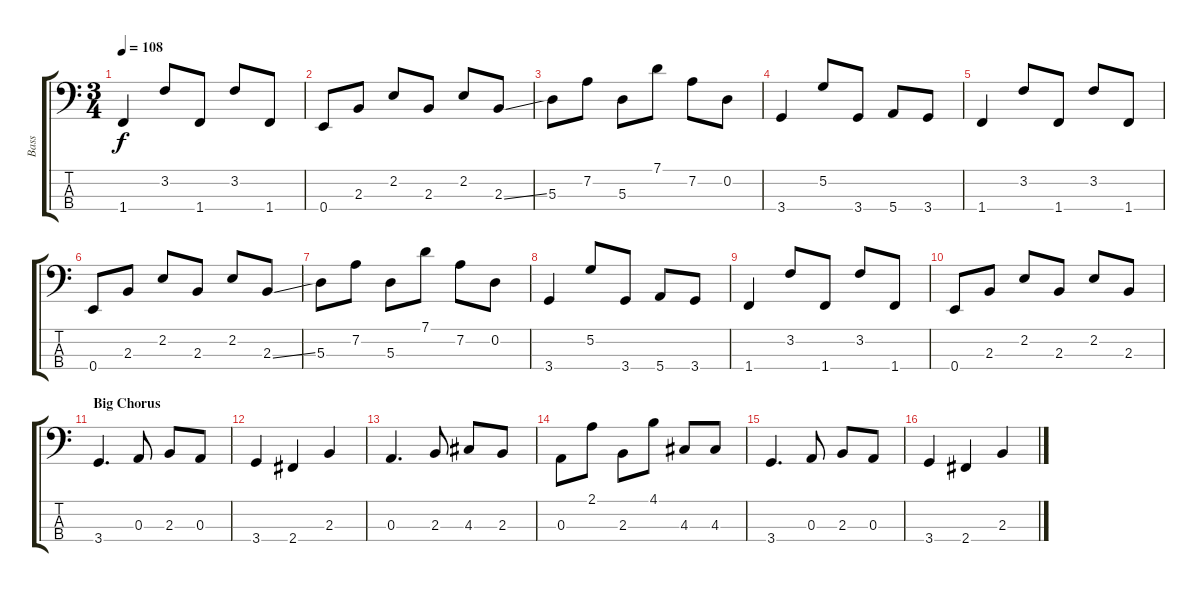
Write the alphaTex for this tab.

\track ("Bass" "Bass") {instrument electricbasspick}
\staff {score tabs}
\tuning (G2 D2 A1 E1) {hide}
\ts (3 4)
\tempo 108
\clef f4
\ks c
1.4.4{dy f} 3.2.8 1.4.8 3.2.8 1.4.8 |
0.4.8 2.3.8 2.2.8 2.3.8 2.2.8 2.3{ss}.8 |
5.3.8 7.2.8 5.3.8 7.1.8 7.2.8 0.2.8 |
3.4.4 5.2.8 3.4.8 5.4.8 3.4.8 |
1.4.4 3.2.8 1.4.8 3.2.8 1.4.8 |
0.4.8 2.3.8 2.2.8 2.3.8 2.2.8 2.3{ss}.8 |
5.3.8 7.2.8 5.3.8 7.1.8 7.2.8 0.2.8 |
3.4.4 5.2.8 3.4.8 5.4.8 3.4.8 |
1.4.4 3.2.8 1.4.8 3.2.8 1.4.8 |
0.4.8 2.3.8 2.2.8 2.3.8 2.2.8 2.3.8 |
\section ("" "Big Chorus")
3.4.4{d} 0.3.8 2.3.8 0.3.8 |
3.4.4 2.4.4 2.3.4 |
0.3.4{d} 2.3.8 4.3.8 2.3.8 |
0.3.8 2.1.8 2.3.8 4.1.8 4.3.8 4.3.8 |
3.4.4{d} 0.3.8 2.3.8 0.3.8 |
3.4.4 2.4.4 2.3.4
